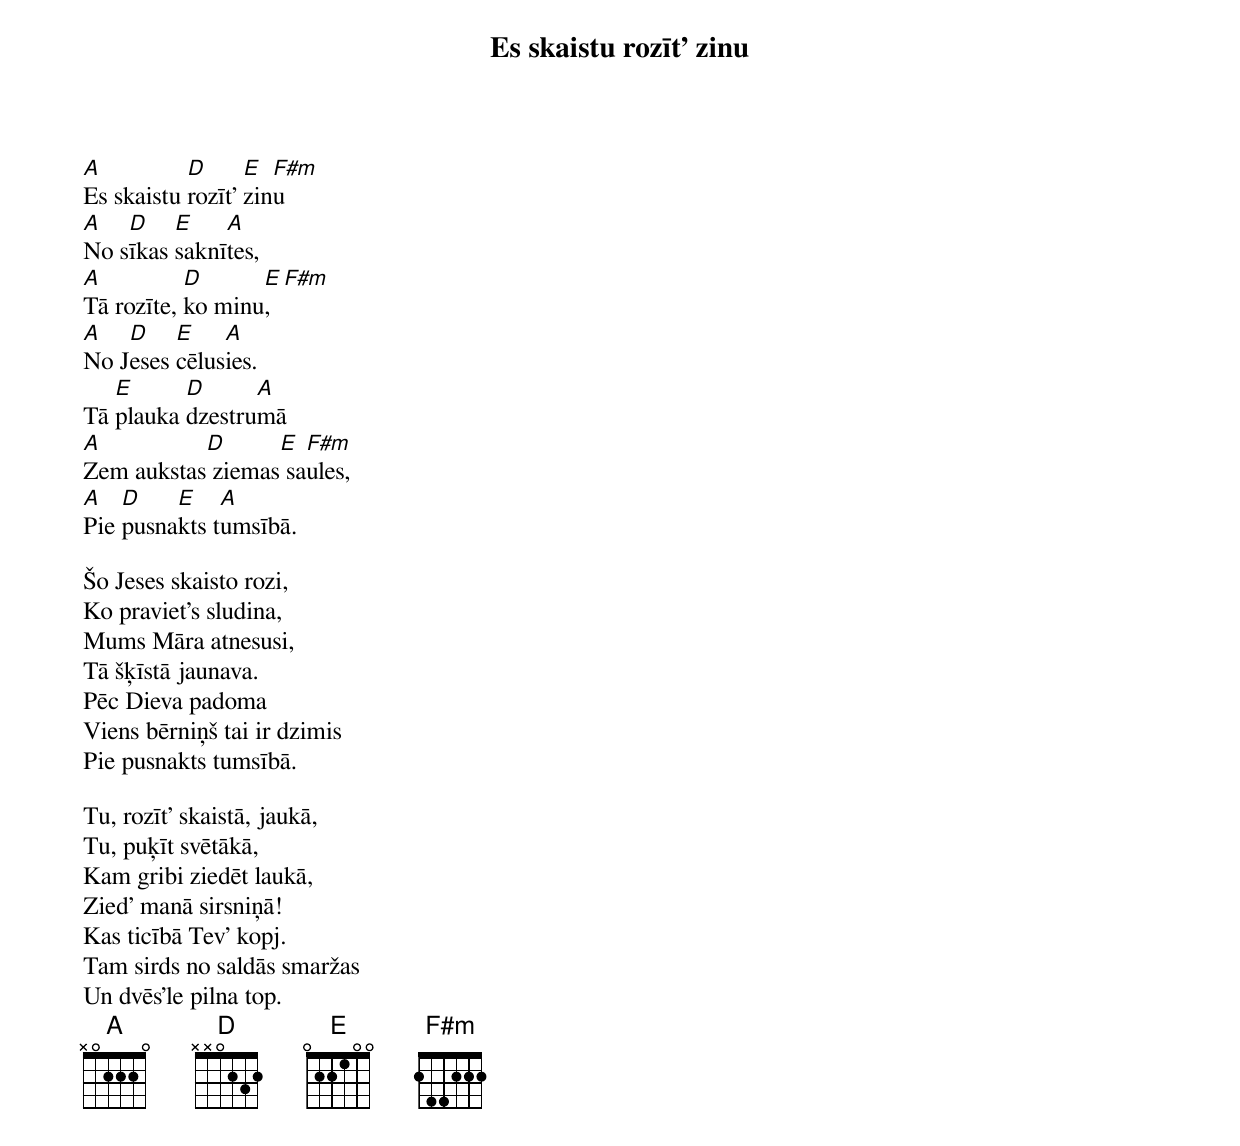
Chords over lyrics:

Es skaistu rozīt’ zinu
A          D      E  F#m
Es skaistu rozīt’ zinu
A   D    E    A
No sīkas saknītes,
A          D      E  F#m
Tā rozīte, ko minu,
A   D    E    A
No Jeses cēlusies.
   E      D      A
Tā plauka dzestrumā
A          D      E  F#m
Zem aukstas ziemas saules,
A   D    E    A
Pie pusnakts tumsībā.

Šo Jeses skaisto rozi,
Ko praviet’s sludina,
Mums Māra atnesusi,
Tā šķīstā jaunava.
Pēc Dieva padoma
Viens bērniņš tai ir dzimis
Pie pusnakts tumsībā.

Tu, rozīt’ skaistā, jaukā,
Tu, puķīt svētākā,
Kam gribi ziedēt laukā,
Zied’ manā sirsniņā!
Kas ticībā Tev’ kopj.
Tam sirds no saldās smaržas
Un dvēs’le pilna top.
